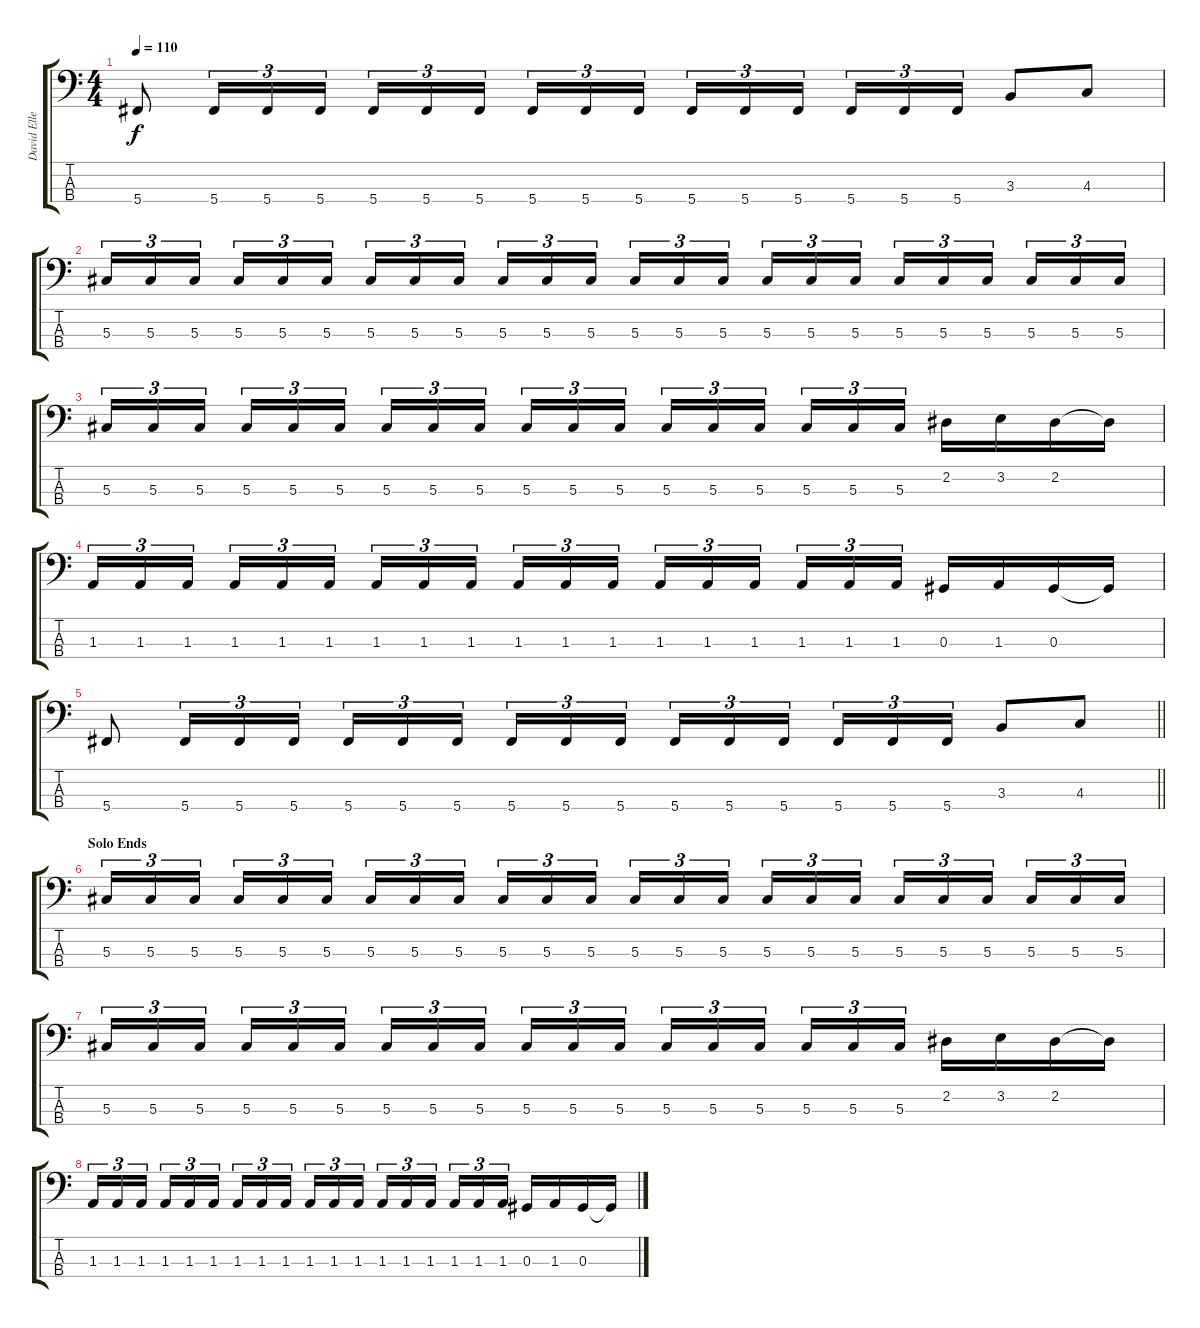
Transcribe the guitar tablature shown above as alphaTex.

\track ("David Ellefson" "David Elle") {instrument electricbasspick}
\staff {score tabs}
\tuning (Gb2 Db2 Ab1 Db1) {hide}
\ts (4 4)
\tempo 110
\clef f4
\ks c
5.4.8{dy f} 5.4.16{tu (3 2)} 5.4.16{tu (3 2)} 5.4.16{tu (3 2)} 5.4.16{tu (3 2)} 5.4.16{tu (3 2)} 5.4.16{tu (3 2) beam splitsecondary} 5.4.16{tu (3 2)} 5.4.16{tu (3 2)} 5.4.16{tu (3 2)} 5.4.16{tu (3 2)} 5.4.16{tu (3 2)} 5.4.16{tu (3 2) beam splitsecondary} 5.4.16{tu (3 2)} 5.4.16{tu (3 2)} 5.4.16{tu (3 2)} 3.3.8 4.3.8 |
5.3.16{tu (3 2)} 5.3.16{tu (3 2)} 5.3.16{tu (3 2) beam splitsecondary} 5.3.16{tu (3 2)} 5.3.16{tu (3 2)} 5.3.16{tu (3 2)} 5.3.16{tu (3 2)} 5.3.16{tu (3 2)} 5.3.16{tu (3 2) beam splitsecondary} 5.3.16{tu (3 2)} 5.3.16{tu (3 2)} 5.3.16{tu (3 2)} 5.3.16{tu (3 2)} 5.3.16{tu (3 2)} 5.3.16{tu (3 2) beam splitsecondary} 5.3.16{tu (3 2)} 5.3.16{tu (3 2)} 5.3.16{tu (3 2)} 5.3.16{tu (3 2)} 5.3.16{tu (3 2)} 5.3.16{tu (3 2) beam splitsecondary} 5.3.16{tu (3 2)} 5.3.16{tu (3 2)} 5.3.16{tu (3 2)} |
5.3.16{tu (3 2)} 5.3.16{tu (3 2)} 5.3.16{tu (3 2) beam splitsecondary} 5.3.16{tu (3 2)} 5.3.16{tu (3 2)} 5.3.16{tu (3 2)} 5.3.16{tu (3 2)} 5.3.16{tu (3 2)} 5.3.16{tu (3 2) beam splitsecondary} 5.3.16{tu (3 2)} 5.3.16{tu (3 2)} 5.3.16{tu (3 2)} 5.3.16{tu (3 2)} 5.3.16{tu (3 2)} 5.3.16{tu (3 2) beam splitsecondary} 5.3.16{tu (3 2)} 5.3.16{tu (3 2)} 5.3.16{tu (3 2)} 2.2.16 3.2.16 2.2.16 2.2{t}.16 |
1.3.16{tu (3 2)} 1.3.16{tu (3 2)} 1.3.16{tu (3 2) beam splitsecondary} 1.3.16{tu (3 2)} 1.3.16{tu (3 2)} 1.3.16{tu (3 2)} 1.3.16{tu (3 2)} 1.3.16{tu (3 2)} 1.3.16{tu (3 2) beam splitsecondary} 1.3.16{tu (3 2)} 1.3.16{tu (3 2)} 1.3.16{tu (3 2)} 1.3.16{tu (3 2)} 1.3.16{tu (3 2)} 1.3.16{tu (3 2) beam splitsecondary} 1.3.16{tu (3 2)} 1.3.16{tu (3 2)} 1.3.16{tu (3 2)} 0.3.16 1.3.16 0.3.16 0.3{t}.16 |
\barLineRight lightlight
5.4.8 5.4.16{tu (3 2)} 5.4.16{tu (3 2)} 5.4.16{tu (3 2)} 5.4.16{tu (3 2)} 5.4.16{tu (3 2)} 5.4.16{tu (3 2) beam splitsecondary} 5.4.16{tu (3 2)} 5.4.16{tu (3 2)} 5.4.16{tu (3 2)} 5.4.16{tu (3 2)} 5.4.16{tu (3 2)} 5.4.16{tu (3 2) beam splitsecondary} 5.4.16{tu (3 2)} 5.4.16{tu (3 2)} 5.4.16{tu (3 2)} 3.3.8 4.3.8 |
\section ("" "Solo Ends")
5.3.16{tu (3 2)} 5.3.16{tu (3 2)} 5.3.16{tu (3 2) beam splitsecondary} 5.3.16{tu (3 2)} 5.3.16{tu (3 2)} 5.3.16{tu (3 2)} 5.3.16{tu (3 2)} 5.3.16{tu (3 2)} 5.3.16{tu (3 2) beam splitsecondary} 5.3.16{tu (3 2)} 5.3.16{tu (3 2)} 5.3.16{tu (3 2)} 5.3.16{tu (3 2)} 5.3.16{tu (3 2)} 5.3.16{tu (3 2) beam splitsecondary} 5.3.16{tu (3 2)} 5.3.16{tu (3 2)} 5.3.16{tu (3 2)} 5.3.16{tu (3 2)} 5.3.16{tu (3 2)} 5.3.16{tu (3 2) beam splitsecondary} 5.3.16{tu (3 2)} 5.3.16{tu (3 2)} 5.3.16{tu (3 2)} |
5.3.16{tu (3 2)} 5.3.16{tu (3 2)} 5.3.16{tu (3 2) beam splitsecondary} 5.3.16{tu (3 2)} 5.3.16{tu (3 2)} 5.3.16{tu (3 2)} 5.3.16{tu (3 2)} 5.3.16{tu (3 2)} 5.3.16{tu (3 2) beam splitsecondary} 5.3.16{tu (3 2)} 5.3.16{tu (3 2)} 5.3.16{tu (3 2)} 5.3.16{tu (3 2)} 5.3.16{tu (3 2)} 5.3.16{tu (3 2) beam splitsecondary} 5.3.16{tu (3 2)} 5.3.16{tu (3 2)} 5.3.16{tu (3 2)} 2.2.16 3.2.16 2.2.16 2.2{t}.16 |
1.3.16{tu (3 2)} 1.3.16{tu (3 2)} 1.3.16{tu (3 2) beam splitsecondary} 1.3.16{tu (3 2)} 1.3.16{tu (3 2)} 1.3.16{tu (3 2)} 1.3.16{tu (3 2)} 1.3.16{tu (3 2)} 1.3.16{tu (3 2) beam splitsecondary} 1.3.16{tu (3 2)} 1.3.16{tu (3 2)} 1.3.16{tu (3 2)} 1.3.16{tu (3 2)} 1.3.16{tu (3 2)} 1.3.16{tu (3 2) beam splitsecondary} 1.3.16{tu (3 2)} 1.3.16{tu (3 2)} 1.3.16{tu (3 2)} 0.3.16 1.3.16 0.3.16 0.3{t}.16
